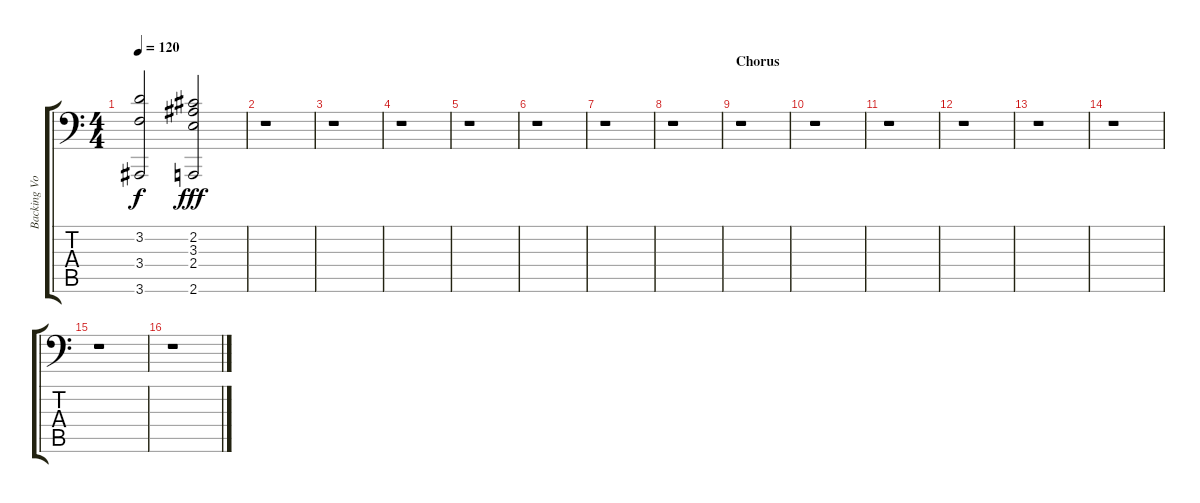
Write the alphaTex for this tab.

\track ("Backing Vocals 1/Misc." "Backing Vo") {instrument lead6voice}
\staff {score tabs}
\tuning (E4 B3 G3 D3 A2 G1) {hide}
\ts (4 4)
\tempo 120
\clef f4
\ks c
(3.2{t} 3.4 3.6).2{dy f} (2.2 3.3 2.4 2.6).2{dy fff} |
r.1 |
r.1 |
r.1 |
r.1 |
r.1 |
r.1 |
r.1 |
\section ("" "Chorus")
r.1 |
r.1 |
r.1 |
r.1 |
r.1 |
r.1 |
r.1 |
r.1
